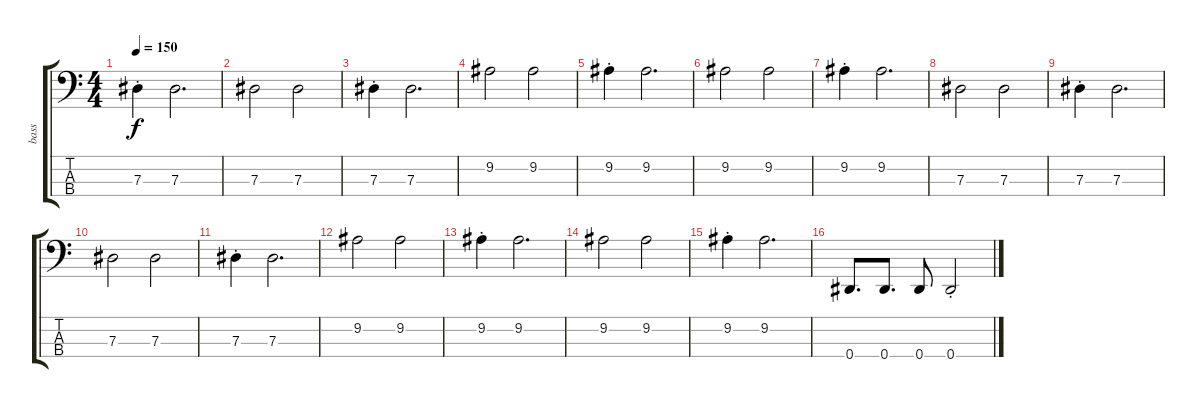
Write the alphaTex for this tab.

\track ("bass" "bass") {instrument electricbassfinger}
\staff {score tabs}
\tuning (Gb2 Db2 Ab1 Eb1) {hide}
\ts (4 4)
\tempo 150
\clef f4
\ks c
7.3{st}.4{dy f} 7.3.2{d} |
7.3.2 7.3.2 |
7.3{st}.4 7.3.2{d} |
9.2.2 9.2.2 |
9.2{st}.4 9.2.2{d} |
9.2.2 9.2.2 |
9.2{st}.4 9.2.2{d} |
7.3.2 7.3.2 |
7.3{st}.4 7.3.2{d} |
7.3.2 7.3.2 |
7.3{st}.4 7.3.2{d} |
9.2.2 9.2.2 |
9.2{st}.4 9.2.2{d} |
9.2.2 9.2.2 |
9.2{st}.4 9.2.2{d} |
0.4.8{d} 0.4.8{d} 0.4.8 0.4{st}.2
